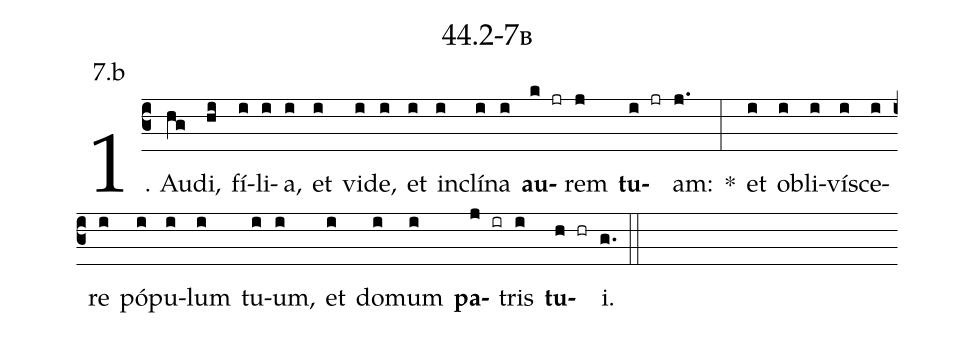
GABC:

name: 44.2-7b;
annotation: 7.b;
%%
(c3)1. Au(hg)di,(hi) fí(i)li(i)a,(i) et(i) vi(i)de,(i) et(i) in(i)clí(i)na(i) <b>au</b>(k jr)rem(j) <b>tu</b>(i jr)am:(j.) *(:) et(i) ob(i)li(i)ví(i)sce(i)re(i) pó(i)pu(i)lum(i) tu(i)um,(i) et(i) do(i)mum(i) <b>pa</b>(j ir)tris(i) <b>tu</b>(h hr)i.(g.) (::)


%E(i) u(i) o(j) u(i) a(h) e.(g.) (::)
